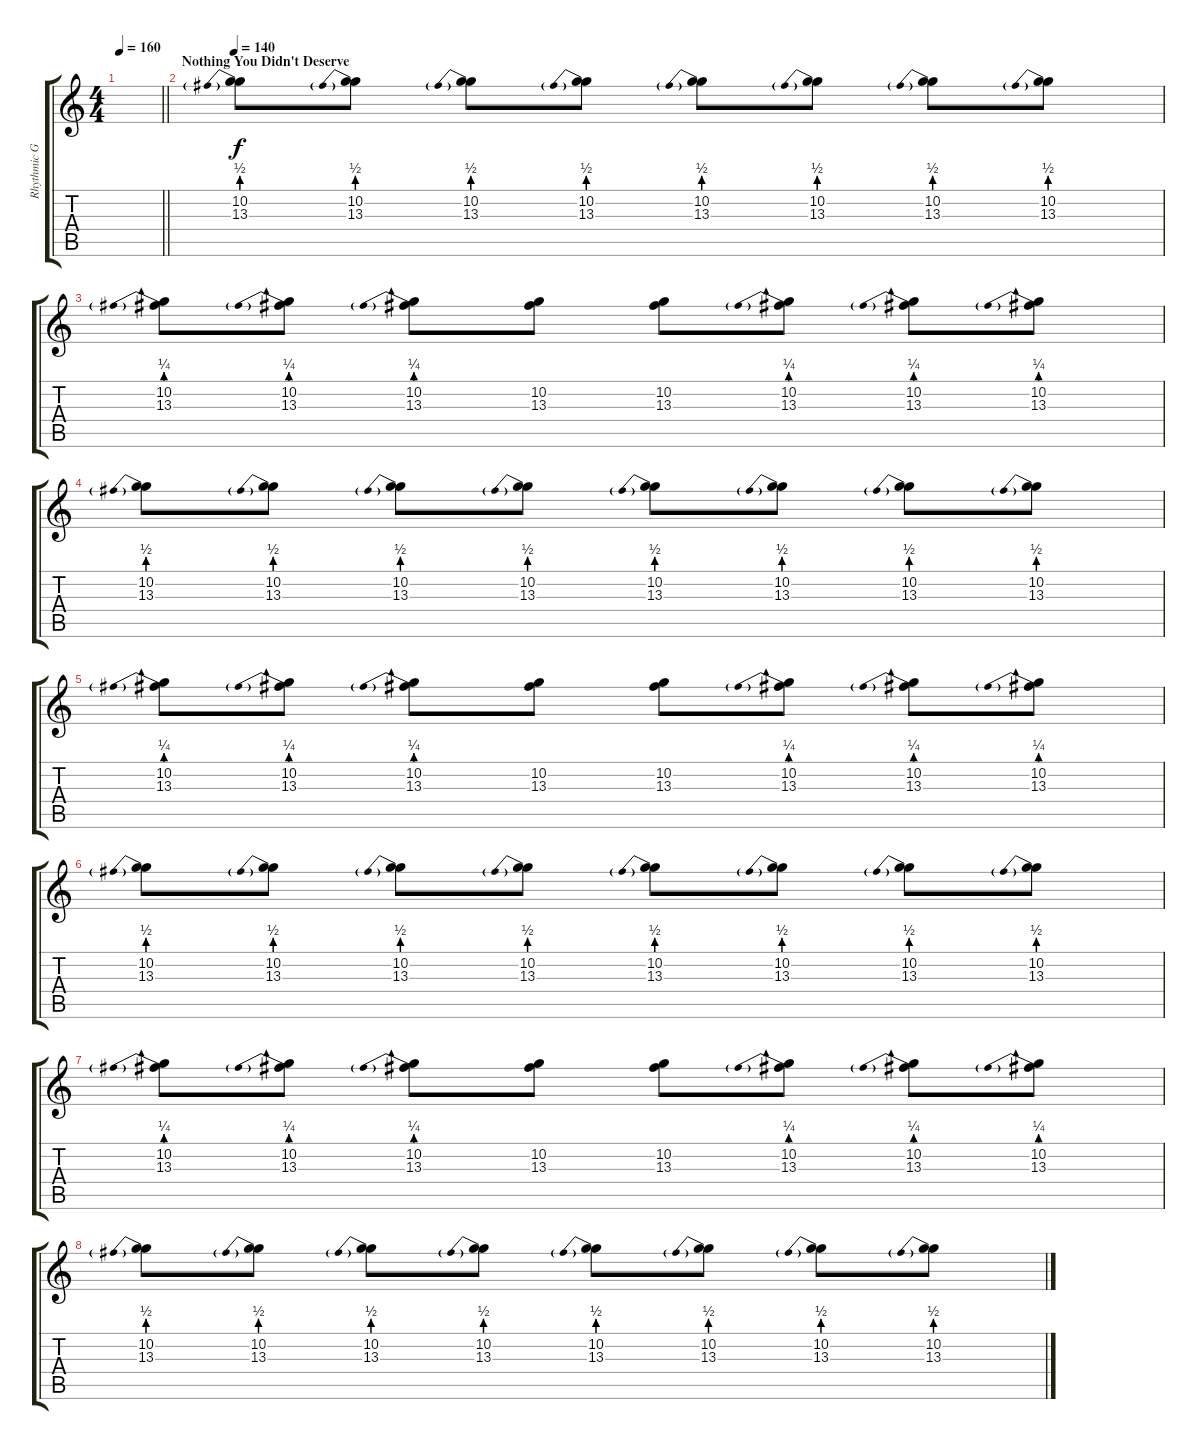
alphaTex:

\track ("Rhythmic Guitar (Drop C)" "Rhythmic G") {instrument distortionguitar}
\staff {score tabs}
\tuning (D4 A3 F3 C3 G2 C2) {hide}
\ts (4 4)
\tempo 160
\clef g2
\barLineRight lightlight
\ks c
|
\section ("" "Nothing You Didn't Deserve")
\tempo 140
(10.2 13.3{be (prebend 0 2 60 2)}).8{volume 0} (10.2 13.3{be (prebend 0 2 60 2)}).8 (10.2 13.3{be (prebend 0 2 60 2)}).8{volume 7} (10.2 13.3{be (prebend 0 2 60 2)}).8 (10.2 13.3{be (prebend 0 2 60 2)}).8 (10.2 13.3{be (prebend 0 2 60 2)}).8 (10.2 13.3{be (prebend 0 2 60 2)}).8 (10.2 13.3{be (prebend 0 2 60 2)}).8 |
(10.2 13.3{be (prebend 0 1 60 1)}).8 (10.2 13.3{be (prebend 0 1 60 1)}).8 (10.2 13.3{be (prebend 0 1 60 1)}).8 (10.2 13.3).8 (10.2 13.3).8 (10.2 13.3{be (prebend 0 1 60 1)}).8 (10.2 13.3{be (prebend 0 1 60 1)}).8 (10.2 13.3{be (prebend 0 1 60 1)}).8 |
(10.2 13.3{be (prebend 0 2 60 2)}).8 (10.2 13.3{be (prebend 0 2 60 2)}).8 (10.2 13.3{be (prebend 0 2 60 2)}).8 (10.2 13.3{be (prebend 0 2 60 2)}).8 (10.2 13.3{be (prebend 0 2 60 2)}).8 (10.2 13.3{be (prebend 0 2 60 2)}).8 (10.2 13.3{be (prebend 0 2 60 2)}).8 (10.2 13.3{be (prebend 0 2 60 2)}).8 |
(10.2 13.3{be (prebend 0 1 60 1)}).8 (10.2 13.3{be (prebend 0 1 60 1)}).8 (10.2 13.3{be (prebend 0 1 60 1)}).8 (10.2 13.3).8 (10.2 13.3).8 (10.2 13.3{be (prebend 0 1 60 1)}).8 (10.2 13.3{be (prebend 0 1 60 1)}).8 (10.2 13.3{be (prebend 0 1 60 1)}).8 |
(10.2 13.3{be (prebend 0 2 60 2)}).8 (10.2 13.3{be (prebend 0 2 60 2)}).8 (10.2 13.3{be (prebend 0 2 60 2)}).8 (10.2 13.3{be (prebend 0 2 60 2)}).8 (10.2 13.3{be (prebend 0 2 60 2)}).8 (10.2 13.3{be (prebend 0 2 60 2)}).8 (10.2 13.3{be (prebend 0 2 60 2)}).8 (10.2 13.3{be (prebend 0 2 60 2)}).8 |
(10.2 13.3{be (prebend 0 1 60 1)}).8 (10.2 13.3{be (prebend 0 1 60 1)}).8 (10.2 13.3{be (prebend 0 1 60 1)}).8 (10.2 13.3).8 (10.2 13.3).8 (10.2 13.3{be (prebend 0 1 60 1)}).8 (10.2 13.3{be (prebend 0 1 60 1)}).8 (10.2 13.3{be (prebend 0 1 60 1)}).8 |
(10.2 13.3{be (prebend 0 2 60 2)}).8 (10.2 13.3{be (prebend 0 2 60 2)}).8 (10.2 13.3{be (prebend 0 2 60 2)}).8 (10.2 13.3{be (prebend 0 2 60 2)}).8 (10.2 13.3{be (prebend 0 2 60 2)}).8 (10.2 13.3{be (prebend 0 2 60 2)}).8 (10.2 13.3{be (prebend 0 2 60 2)}).8 (10.2 13.3{be (prebend 0 2 60 2)}).8
